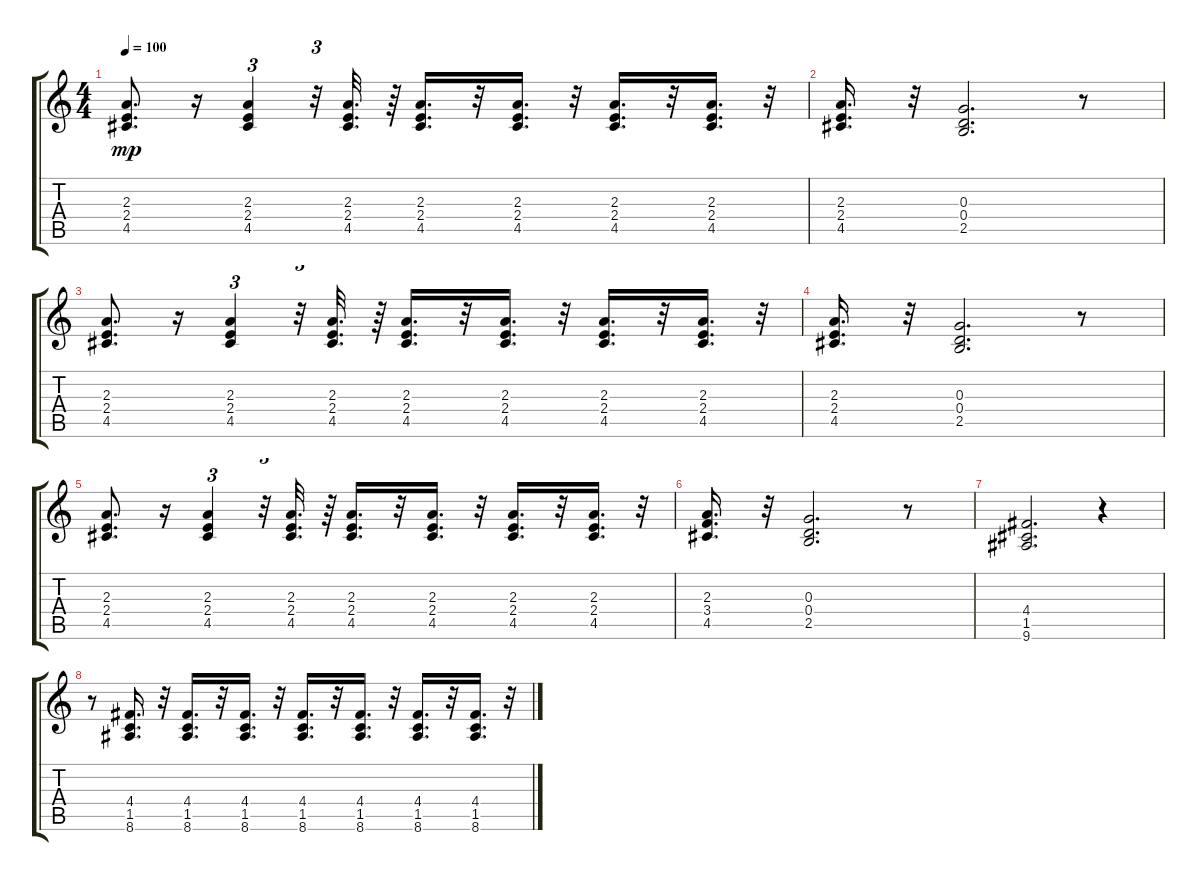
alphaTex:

\track "" {instrument distortionguitar}
\staff {score tabs}
\tuning (E4 B3 G3 D3 A2 E2) {hide}
\ts (4 4)
\tempo 100
\clef g2
\ks c
(2.3 2.4 4.5).8{d dy mp} r.16 (2.3 2.4 4.5).4{tu (3 2)} r.32{tu (3 2)} (2.3 2.4 4.5).32{d} r.64 (2.3 2.4 4.5).16{d} r.32 (2.3 2.4 4.5).16{d} r.32 (2.3 2.4 4.5).16{d} r.32 (2.3 2.4 4.5).16{d} r.32 |
(2.3 2.4 4.5).16{d} r.32 (0.3 0.4 2.5).2{d} r.8 |
(2.3 2.4 4.5).8{d} r.16 (2.3 2.4 4.5).4{tu (3 2)} r.32{tu (3 2)} (2.3 2.4 4.5).32{d} r.64 (2.3 2.4 4.5).16{d} r.32 (2.3 2.4 4.5).16{d} r.32 (2.3 2.4 4.5).16{d} r.32 (2.3 2.4 4.5).16{d} r.32 |
(2.3 2.4 4.5).16{d} r.32 (0.3 0.4 2.5).2{d} r.8 |
(2.3 2.4 4.5).8{d} r.16 (2.3 2.4 4.5).4{tu (3 2)} r.32{tu (3 2)} (2.3 2.4 4.5).32{d} r.64 (2.3 2.4 4.5).16{d} r.32 (2.3 2.4 4.5).16{d} r.32 (2.3 2.4 4.5).16{d} r.32 (2.3 2.4 4.5).16{d} r.32 |
(2.3 3.4 4.5).16{d} r.32 (0.3 0.4 2.5).2{d} r.8 |
(4.4 1.5 9.6).2{d} r.4 |
r.8 (4.4 1.5 8.6).16{d} r.32 (4.4 1.5 8.6).16{d} r.32 (4.4 1.5 8.6).16{d} r.32 (4.4 1.5 8.6).16{d} r.32 (4.4 1.5 8.6).16{d} r.32 (4.4 1.5 8.6).16{d} r.32 (4.4 1.5 8.6).16{d} r.32
